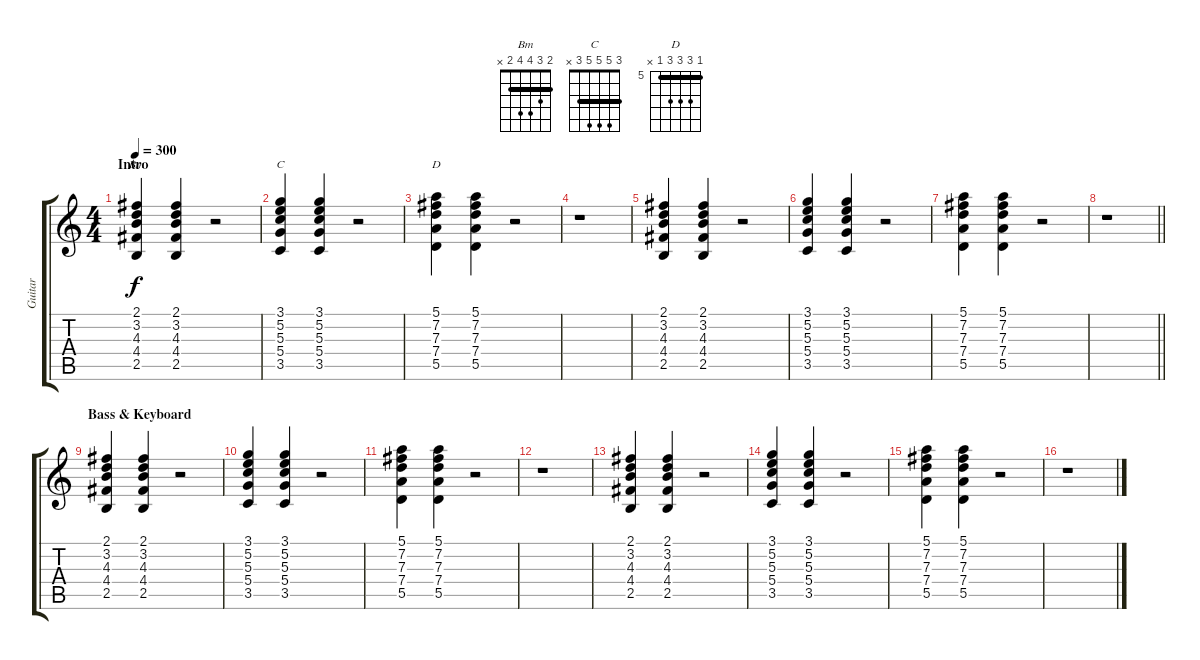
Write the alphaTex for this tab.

\track ("Guitar" "Guitar") {instrument overdrivenguitar}
\staff {score tabs}
\tuning (E4 B3 G3 D3 A2 E2) {hide}
\chord ("Bm" 2 3 4 4 2 x) {barre 2}
\chord ("C" 3 5 5 5 3 x) {barre 3}
\chord ("D" 5 7 7 7 5 x) {firstfret 5 barre 5}
\ts (4 4)
\section ("" "Intro")
\tempo 300
\clef g2
\ks c
(2.1 3.2 4.3 4.4 2.5).4{ch "Bm" dy f instrument overdrivenguitar} (2.1 3.2 4.3 4.4 2.5).4 r.2 |
(3.1 5.2 5.3 5.4 3.5).4{ch "C"} (3.1 5.2 5.3 5.4 3.5).4 r.2 |
(5.1 7.2 7.3 7.4 5.5).4{ch "D"} (5.1 7.2 7.3 7.4 5.5).4 r.2 |
r.1 |
(2.1 3.2 4.3 4.4 2.5).4 (2.1 3.2 4.3 4.4 2.5).4 r.2 |
(3.1 5.2 5.3 5.4 3.5).4 (3.1 5.2 5.3 5.4 3.5).4 r.2 |
(5.1 7.2 7.3 7.4 5.5).4 (5.1 7.2 7.3 7.4 5.5).4 r.2 |
\barLineRight lightlight
r.1 |
\section ("" "Bass & Keyboard")
(2.1 3.2 4.3 4.4 2.5).4 (2.1 3.2 4.3 4.4 2.5).4 r.2 |
(3.1 5.2 5.3 5.4 3.5).4 (3.1 5.2 5.3 5.4 3.5).4 r.2 |
(5.1 7.2 7.3 7.4 5.5).4 (5.1 7.2 7.3 7.4 5.5).4 r.2 |
r.1 |
(2.1 3.2 4.3 4.4 2.5).4 (2.1 3.2 4.3 4.4 2.5).4 r.2 |
(3.1 5.2 5.3 5.4 3.5).4 (3.1 5.2 5.3 5.4 3.5).4 r.2 |
(5.1 7.2 7.3 7.4 5.5).4 (5.1 7.2 7.3 7.4 5.5).4 r.2 |
r.1
